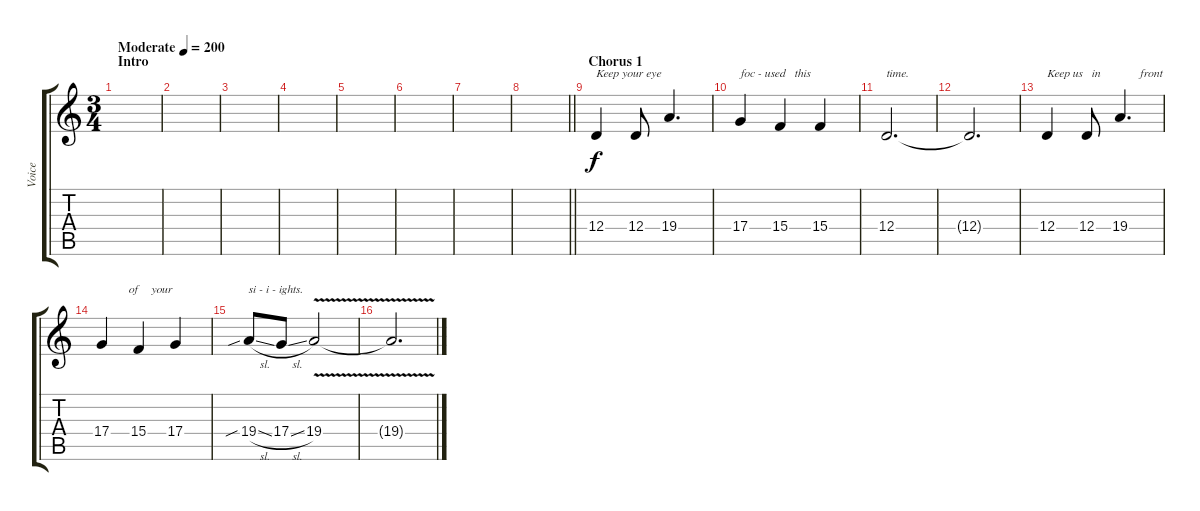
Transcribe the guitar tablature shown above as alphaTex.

\track ("Voice" "Voice") {instrument oboe}
\staff {score tabs}
\tuning (E4 B3 G3 D3 A2 D2) {hide}
\ts (3 4)
\section ("" "Intro")
\tempo (200 "Moderate")
\clef g2
\ks c
|
|
|
|
|
|
|
\barLineRight lightlight
|
\section ("" "Chorus 1")
12.4.4{txt "Keep your eye   "} 12.4.8 19.4.4{d} |
17.4.4{txt "foc - used   this"} 15.4.4 15.4.4 |
12.4.2{d txt "time."} |
12.4{t}.2{d} |
12.4.4{txt "Keep us   in             front"} 12.4.8 19.4.4{d} |
17.4.4{txt "         of    your"} 15.4.4 17.4.4 |
19.4{sib sl}.8{txt "si - i - ights."} 17.4{sl}.8 19.4{v}.2 |
19.4{t}.2{d}
